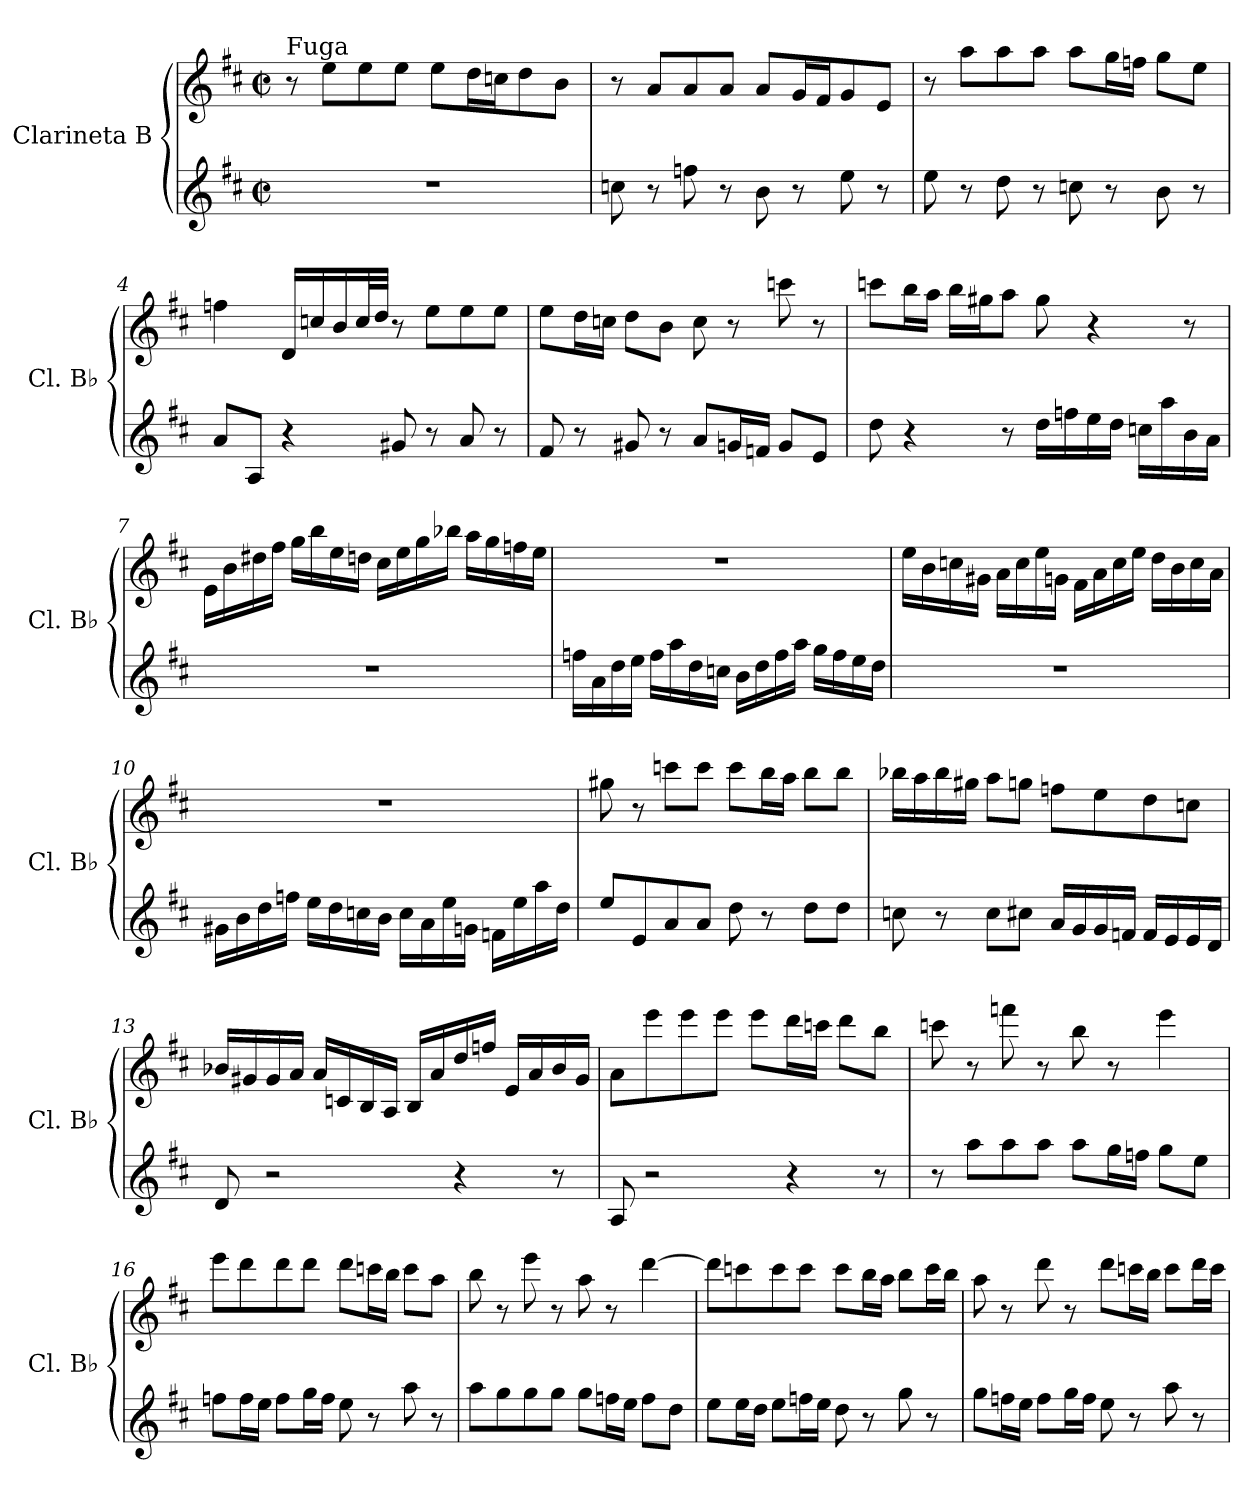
**kern	**kern
*part2	*part1
*staff2	*staff1
*I"Clarineta Bb	*I"Clarineta Bb
*I'Cl. Bb	*I'Cl. Bb
*clefG2	*clefG2
*ITrd1c2	*ITrd1c2
*k[]	*k[]
*M2/2	*M2/2
*met(c|)	*met(c|)
=1	=1
!	!LO:TX:a:t=Fuga
1r	8r
*	*MM80
.	8dd\L
.	8dd\
.	8dd\J
.	8dd\L
.	16cc\L
.	16b-X\J
.	8cc\
.	8a\J
=2	=2
8b-X\	8r
8r	8g/L
8ee-X\	8g/
8r	8g/J
8a\	8g/L
8r	16f/L
.	16e/J
8dd\	8f/
8r	8d/J
=3	=3
8dd\	8r
8r	8gg\L
8cc\	8gg\
8r	8gg\J
8b-X\	8gg\L
8r	16ff\L
.	16ee-X\JJ
8a\	8ff\L
8r	8dd\J
!!LO:LB:g=z
=4	=4
8g/L	4ee-X\
8G/J	.
4r	16c/LL
.	16b-X/
.	16a/
.	32b-/L
.	32cc/JJJ
8f#X/	8r
8r	8dd\L
8g/	8dd\
8r	8dd\J
=5	=5
8e/	8dd\L
8r	16cc\L
.	16b-X\JJ
8f#X/	8cc\L
8r	8a\J
8g/L	8b-\
16fn/L	8r
16e-X/JJ	.
8f/L	8bb-X\
8d/J	8r
!!LO:LB:g=z
=6	=6
8cc\	8bb-X\L
4r	16aa\L
.	16gg\JJ
.	16aa\LL
.	16ff#X\J
8r	8gg\J
16cc\LL	8ff#\
16ee-X\	.
16dd\	4r
16cc\JJ	.
16b-X\LL	.
16gg\	.
16a\	8r
16g\JJ	.
=7	=7
1r	16d\LL
.	16a\
.	16cc#X\
.	16ee\JJ
.	16ff\LL
.	16aa\
.	16dd\
.	16ccn\JJ
.	16b\LL
.	16dd\
.	16ff\
.	16aa-X\JJ
.	16gg\LL
.	16ff\
.	16ee-X\
.	16dd\JJ
!!LO:LB:g=z
=8	=8
16ee-X\LL	1r
16g\	.
16cc\	.
16dd\JJ	.
16ee-\LL	.
16gg\	.
16cc\	.
16b-X\JJ	.
16a\LL	.
16cc\	.
16ee-\	.
16gg\JJ	.
16ff\LL	.
16ee-\	.
16dd\	.
16cc\JJ	.
=9	=9
1r	16dd\LL
.	16a\
.	16b-X\
.	16f#X\JJ
.	16g\LL
.	16b-\
.	16dd\
.	16fn\JJ
.	16e\LL
.	16g\
.	16b-\
.	16dd\JJ
.	16cc\LL
.	16a\
.	16b-\
.	16g\JJ
!!LO:LB:g=z
=10	=10
16f#X\LL	1r
16a\	.
16cc\	.
16ee-X\JJ	.
16dd\LL	.
16cc\	.
16b-X\	.
16a\JJ	.
16b-\LL	.
16g\	.
16dd\	.
16fn\JJ	.
16e-X\LL	.
16dd\	.
16gg\	.
16cc\JJ	.
=11	=11
8dd/L	8ff#X\
8d/	8r
8g/	8bb-X\L
8g/J	8bb-\J
8cc\	8bb-\L
8r	16aa\L
.	16gg\JJ
8cc\L	8aa\L
8cc\J	8aa\J
!!LO:PB:g=z
=12	=12
8b-X\	16aa-X\LL
.	16gg\
8r	16aa-\
.	16ff#X\JJ
8b-\L	8gg\L
8bn\J	8ffn\J
16g/LL	8ee-X\L
16f/	.
16f/	8dd\
16e-X/JJ	.
16e-/LL	8cc\
16d/	.
16d/	8b-X\J
16c/JJ	.
=13	=13
8c/	16a-X/LL
.	16f#X/
2r	16f#/
.	16g/JJ
.	16g/LL
.	16B-X/
.	16A/
.	16G/JJ
.	16A/LL
.	16g/
4r	16cc/
.	16ee-X/JJ
.	16d/LL
.	16g/
8r	16a-/
.	16f#/JJ
!!LO:LB:g=z
=14	=14
8G/	8g\L
2r	8ddd\
.	8ddd\
.	8ddd\J
.	8ddd\L
4r	16ccc\L
.	16bb-X\JJ
.	8ccc\L
8r	8aa\J
=15	=15
8r	8bb-X\
8gg\L	8r
8gg\	8eee-X\
8gg\J	8r
8gg\L	8aa\
16ff\L	8r
16ee-X\JJ	.
8ff\L	4ddd\
8dd\J	.
=16	=16
8ee-X\L	8ddd\L
16ee-\L	8ccc\
16dd\JJ	.
8ee-\L	8ccc\
16ff\L	8ccc\J
16ee-\JJ	.
8dd\	8ccc\L
8r	16bb-X\L
.	16aa\JJ
8gg\	8bb-\L
8r	8gg\J
!!LO:LB:g=z
=17	=17
8gg\L	8aa\
8ff\	8r
8ff\	8ddd\
8ff\J	8r
8ff\L	8gg\
16ee-X\L	8r
16dd\JJ	.
8ee-\L	[4ccc\
8cc\J	.
=18	=18
8dd\L	8ccc\L]
16dd\L	8bb-X\
16cc\JJ	.
8dd\L	8bb-\
16ee-X\L	8bb-\J
16dd\JJ	.
8cc\	8bb-\L
8r	16aa\L
.	16gg\JJ
8ff\	8aa\L
8r	16bb-\L
.	16aa\JJ
=19	=19
8ff\L	8gg\
16ee-X\L	8r
16dd\JJ	.
8ee-\L	8ccc\
16ff\L	8r
16ee-\JJ	.
8dd\	8ccc\L
8r	16bb-X\L
.	16aa\JJ
8gg\	8bb-\L
8r	16ccc\L
.	16bb-\JJ
=	=
*-	*-
